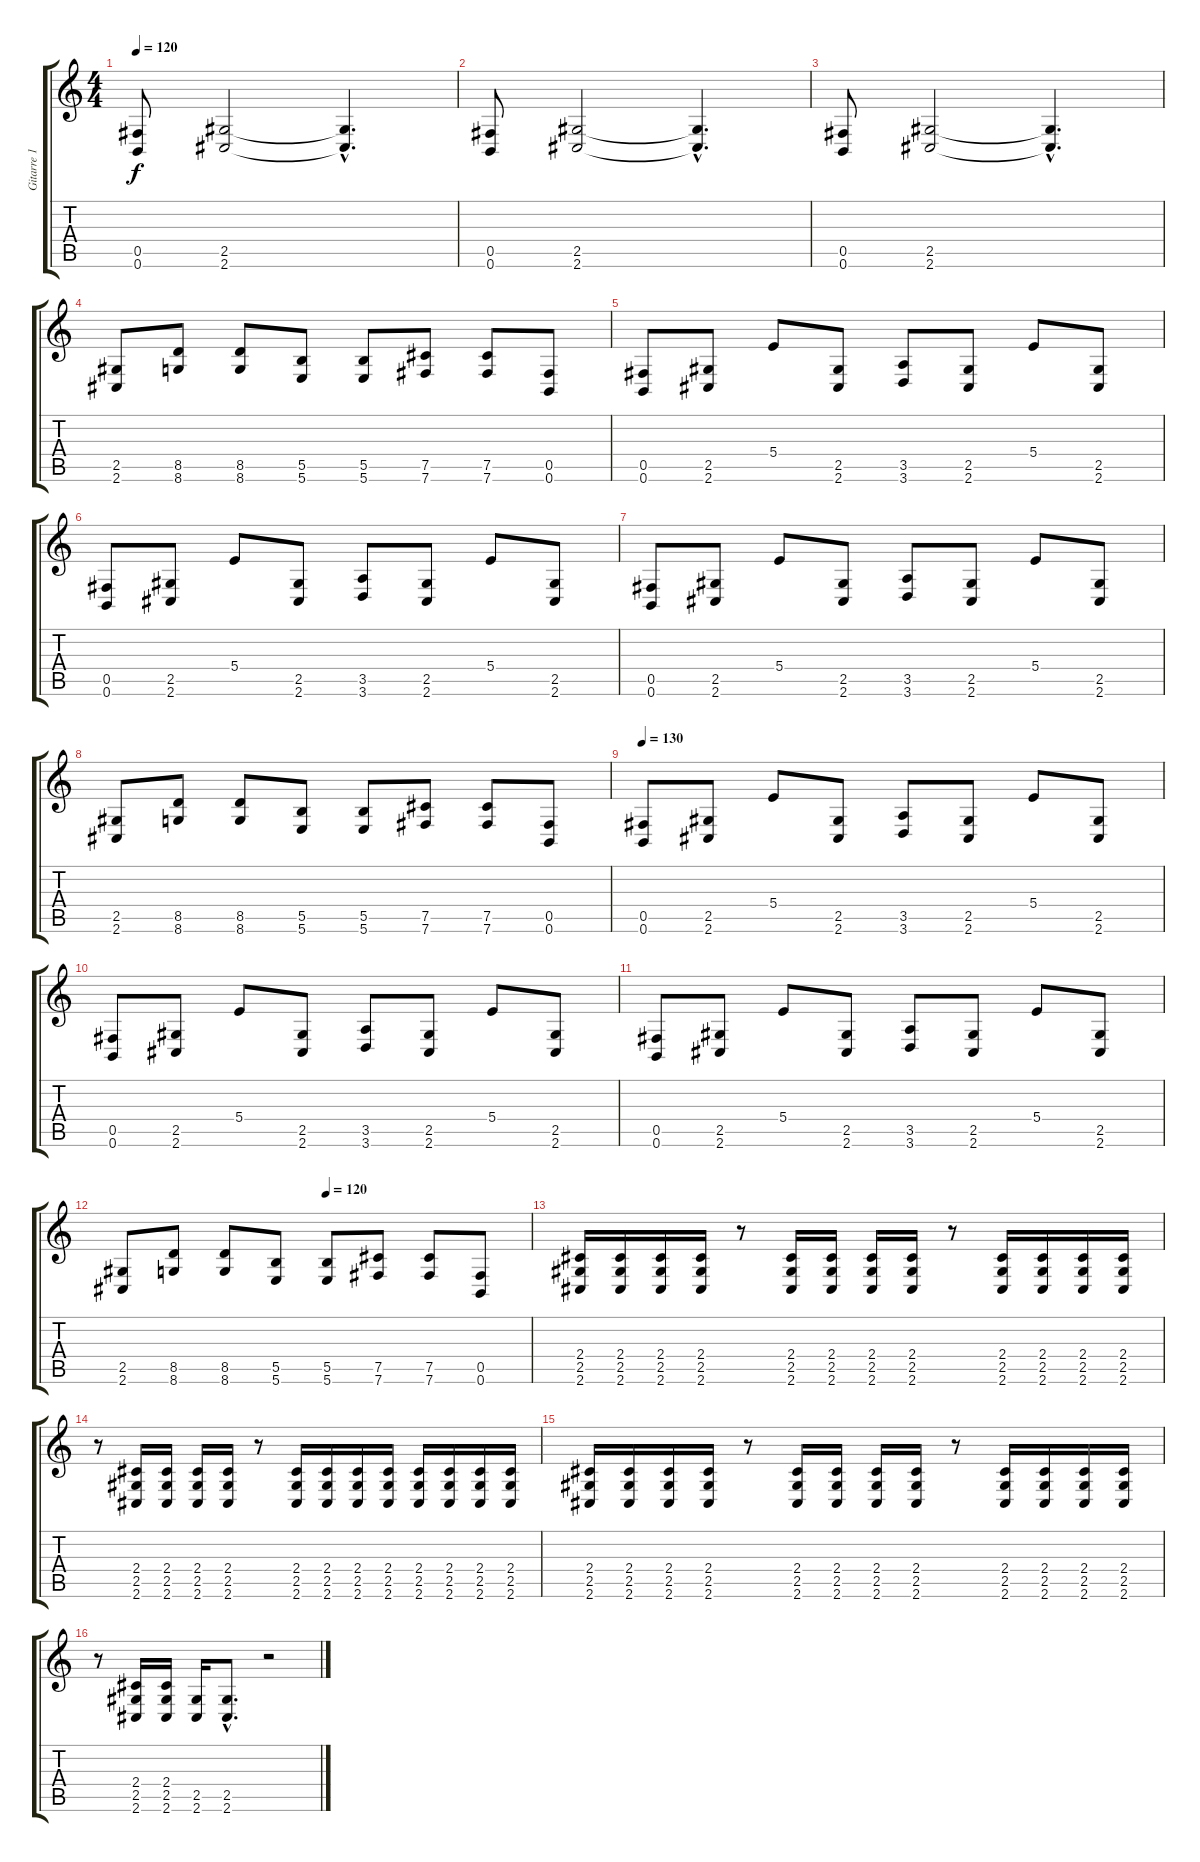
\track ("Gitarre 1" "Gitarre 1") {instrument distortionguitar}
\staff {score tabs}
\tuning (Db4 Ab3 E3 B2 Gb2 B1) {hide}
\ts (4 4)
\tempo 120
\clef g2
\ks c
(0.5 0.6).8{dy f} (2.5 2.6).2 (2.5{hac t} 2.6{hac t}).4{d} |
(0.5 0.6).8 (2.5 2.6).2 (2.5{hac t} 2.6{hac t}).4{d} |
(0.5 0.6).8 (2.5 2.6).2 (2.5{hac t} 2.6{hac t}).4{d} |
(2.5 2.6).8 (8.5 8.6).8 (8.5 8.6).8 (5.5 5.6).8 (5.5 5.6).8 (7.5 7.6).8 (7.5 7.6).8 (0.5 0.6).8 |
(0.5 0.6).8 (2.5 2.6).8 5.4.8{instrument guitarharmonics} (2.5 2.6).8{instrument distortionguitar} (3.5 3.6).8 (2.5 2.6).8 5.4.8{instrument guitarharmonics} (2.5 2.6).8{instrument distortionguitar} |
(0.5 0.6).8 (2.5 2.6).8 5.4.8{instrument guitarharmonics} (2.5 2.6).8{instrument distortionguitar} (3.5 3.6).8 (2.5 2.6).8 5.4.8{instrument guitarharmonics} (2.5 2.6).8{instrument distortionguitar} |
(0.5 0.6).8 (2.5 2.6).8 5.4.8{instrument guitarharmonics} (2.5 2.6).8{instrument distortionguitar} (3.5 3.6).8 (2.5 2.6).8 5.4.8{instrument guitarharmonics} (2.5 2.6).8{instrument distortionguitar} |
(2.5 2.6).8 (8.5 8.6).8 (8.5 8.6).8 (5.5 5.6).8 (5.5 5.6).8 (7.5 7.6).8 (7.5 7.6).8 (0.5 0.6).8 |
\tempo 130
(0.5 0.6).8 (2.5 2.6).8 5.4.8{instrument guitarharmonics} (2.5 2.6).8{instrument distortionguitar} (3.5 3.6).8 (2.5 2.6).8 5.4.8{instrument guitarharmonics} (2.5 2.6).8{instrument distortionguitar} |
(0.5 0.6).8 (2.5 2.6).8 5.4.8{instrument guitarharmonics} (2.5 2.6).8{instrument distortionguitar} (3.5 3.6).8 (2.5 2.6).8 5.4.8{instrument guitarharmonics} (2.5 2.6).8{instrument distortionguitar} |
(0.5 0.6).8 (2.5 2.6).8 5.4.8{instrument guitarharmonics} (2.5 2.6).8{instrument distortionguitar} (3.5 3.6).8 (2.5 2.6).8 5.4.8{instrument guitarharmonics} (2.5 2.6).8{instrument distortionguitar} |
\tempo (120 0.5)
(2.5 2.6).8 (8.5 8.6).8 (8.5 8.6).8 (5.5 5.6).8 (5.5 5.6).8 (7.5 7.6).8 (7.5 7.6).8 (0.5 0.6).8 |
(2.4 2.5 2.6).16 (2.4 2.5 2.6).16 (2.4 2.5 2.6).16 (2.4 2.5 2.6).16 r.8 (2.4 2.5 2.6).16 (2.4 2.5 2.6).16 (2.4 2.5 2.6).16 (2.4 2.5 2.6).16 r.8 (2.4 2.5 2.6).16 (2.4 2.5 2.6).16 (2.4 2.5 2.6).16 (2.4 2.5 2.6).16 |
r.8 (2.4 2.5 2.6).16 (2.4 2.5 2.6).16 (2.4 2.5 2.6).16 (2.4 2.5 2.6).16 r.8 (2.4 2.5 2.6).16 (2.4 2.5 2.6).16 (2.4 2.5 2.6).16 (2.4 2.5 2.6).16 (2.4 2.5 2.6).16 (2.4 2.5 2.6).16 (2.4 2.5 2.6).16 (2.4 2.5 2.6).16 |
(2.4 2.5 2.6).16 (2.4 2.5 2.6).16 (2.4 2.5 2.6).16 (2.4 2.5 2.6).16 r.8 (2.4 2.5 2.6).16 (2.4 2.5 2.6).16 (2.4 2.5 2.6).16 (2.4 2.5 2.6).16 r.8 (2.4 2.5 2.6).16 (2.4 2.5 2.6).16 (2.4 2.5 2.6).16 (2.4 2.5 2.6).16 |
r.8 (2.4 2.5 2.6).16 (2.4 2.5 2.6).16 (2.5 2.6).16 (2.5{hac} 2.6{hac}).8{d} r.2
